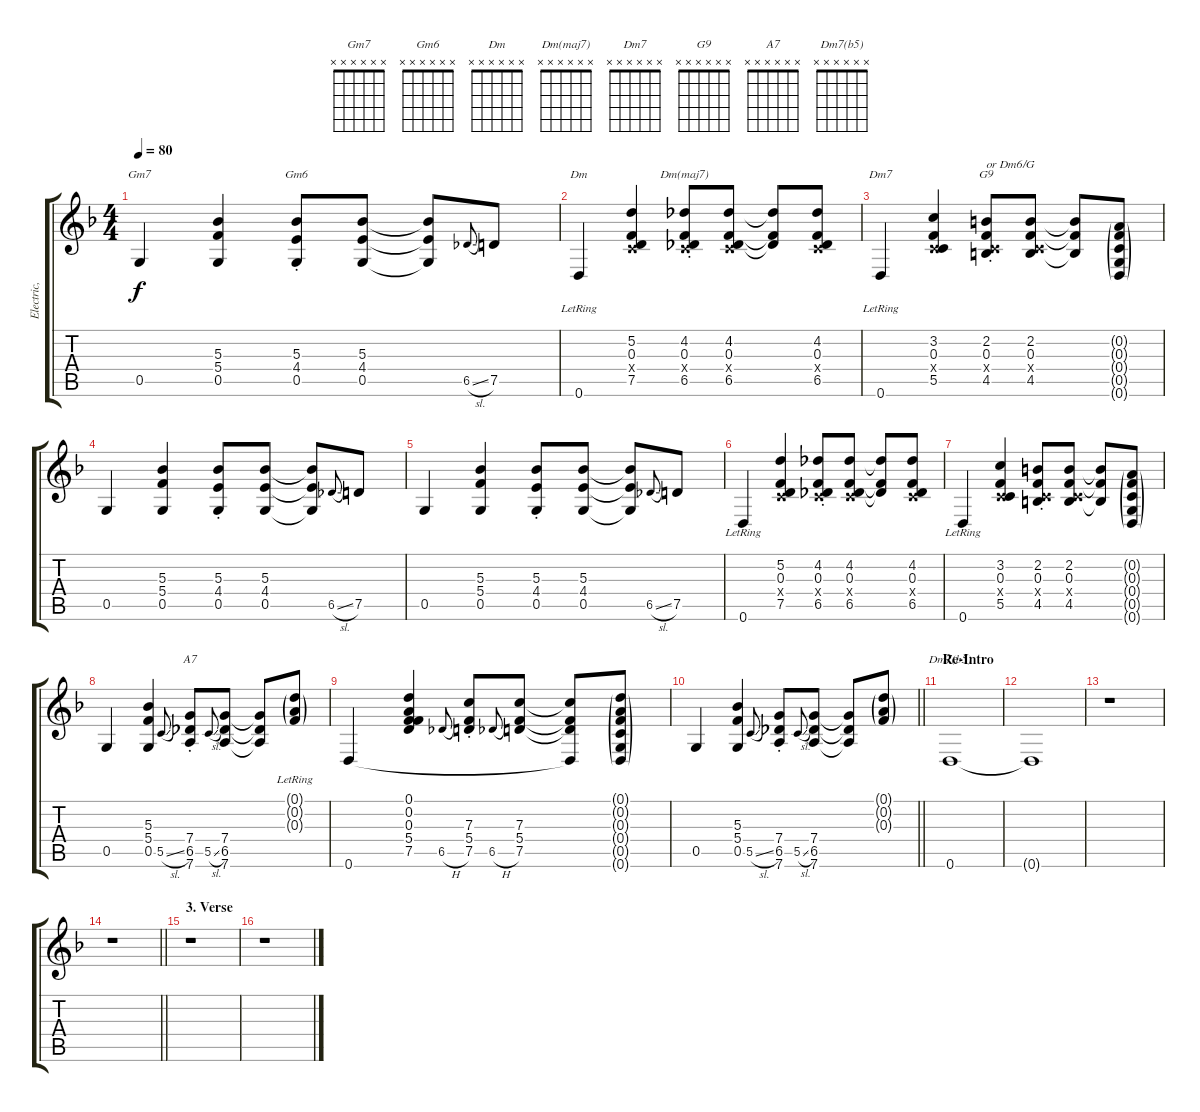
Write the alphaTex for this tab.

\track ("Electric, overdrive: main" "Electric, ") {instrument overdrivenguitar}
\staff {score tabs}
\tuning (D4 A3 F3 C3 G2 D2) {hide}
\chord ("Gm7" x x x x x x)
\chord ("Gm6" x x x x x x)
\chord ("Dm" x x x x x x)
\chord ("Dm(maj7)" x x x x x x)
\chord ("Dm7" x x x x x x)
\chord ("G9" x x x x x x)
\chord ("A7" x x x x x x)
\chord ("Dm7(b5)" x x x x x x)
\ts (4 4)
\tempo 80
\clef g2
\ks dminor
0.5.4{ch "Gm7" dy f} (5.3 5.4 0.5).4 (5.3{st} 4.4{st} 0.5).8{ch "Gm6"} (5.3 4.4 0.5).8 (5.3{t} 4.4{t} 0.5{t}).8 6.5{sl}.8{gr onbeat} 7.5.8 |
0.6{lr}.4{ch "Dm"} (5.2 0.3 0.4{x} 7.5).4 (4.2{st} 0.3{st} 0.4{x} 6.5{st}).8{ch "Dm(maj7)"} (4.2 0.3 0.4{x} 6.5).8 (4.2{t} 0.3{t} 6.5{t}).8 (4.2 0.3 0.4{x} 6.5).8 |
0.6{lr}.4{ch "Dm7"} (3.2 0.3 0.4{x} 5.5).4 (2.2{st} 0.3{st} 0.4{x} 4.5{st}).8{ch "G9" txt "or Dm6/G"} (2.2 0.3 0.4{x} 4.5).8 (2.2{t} 0.3{t} 4.5{t}).8 (0.2{g} 0.3{g} 0.4{g} 0.5{g} 0.6{g}).8 |
0.5.4 (5.3 5.4 0.5).4 (5.3{st} 4.4{st} 0.5).8 (5.3 4.4 0.5).8 (5.3{t} 4.4{t} 0.5{t}).8 6.5{sl}.8{gr onbeat} 7.5.8 |
0.5.4 (5.3 5.4 0.5).4 (5.3{st} 4.4{st} 0.5).8 (5.3 4.4 0.5).8 (5.3{t} 4.4{t} 0.5{t}).8 6.5{sl}.8{gr onbeat} 7.5.8 |
0.6{lr}.4 (5.2 0.3 0.4{x} 7.5).4 (4.2{st} 0.3{st} 0.4{x} 6.5{st}).8 (4.2 0.3 0.4{x} 6.5).8 (4.2{t} 0.3{t} 6.5{t}).8 (4.2 0.3 0.4{x} 6.5).8 |
0.6{lr}.4 (3.2 0.3 0.4{x} 5.5).4 (2.2{st} 0.3{st} 0.4{x} 4.5{st}).8 (2.2 0.3 0.4{x} 4.5).8 (2.2{t} 0.3{t} 4.5{t}).8 (0.2{g} 0.3{g} 0.4{g} 0.5{g} 0.6{g}).8 |
0.5.4 (5.3 5.4 0.5).4 5.5{sl}.8{gr onbeat} (7.4{st} 6.5{st} 7.6{st}).8{ch "A7"} 5.5{sl}.8{gr onbeat} (7.4 6.5 7.6).8 (7.4{t} 6.5{t} 7.6{t}).8 (0.1{g lr} 0.2{g lr} 0.3{g lr}).8 |
0.6.4 (0.1 0.2 0.3 5.4 7.5).4 6.5{h}.8{gr onbeat} (7.3{st} 5.4{st} 7.5{st}).8 6.5{h}.8{gr onbeat} (7.3 5.4 7.5).8 (7.3{t} 5.4{t} 7.5{t} 0.6{t}).8 (0.1{g} 0.2{g} 0.3{g} 0.4{g} 0.5{g} 0.6{g}).8 |
\barLineRight lightlight
0.5.4 (5.3 5.4 0.5).4 5.5{sl}.8{gr onbeat} (7.4{st} 6.5{st} 7.6{st}).8 5.5{sl}.8{gr onbeat} (7.4 6.5 7.6).8 (7.4{t} 6.5{t} 7.6{t}).8 (0.1{g} 0.2{g} 0.3{g}).8 |
\section ("" "Re-Intro")
0.6.1{ch "Dm7(b5)"} |
0.6{t}.1 |
r.1 |
\barLineRight lightlight
r.1 |
\section ("" "3. Verse")
r.1 |
r.1
